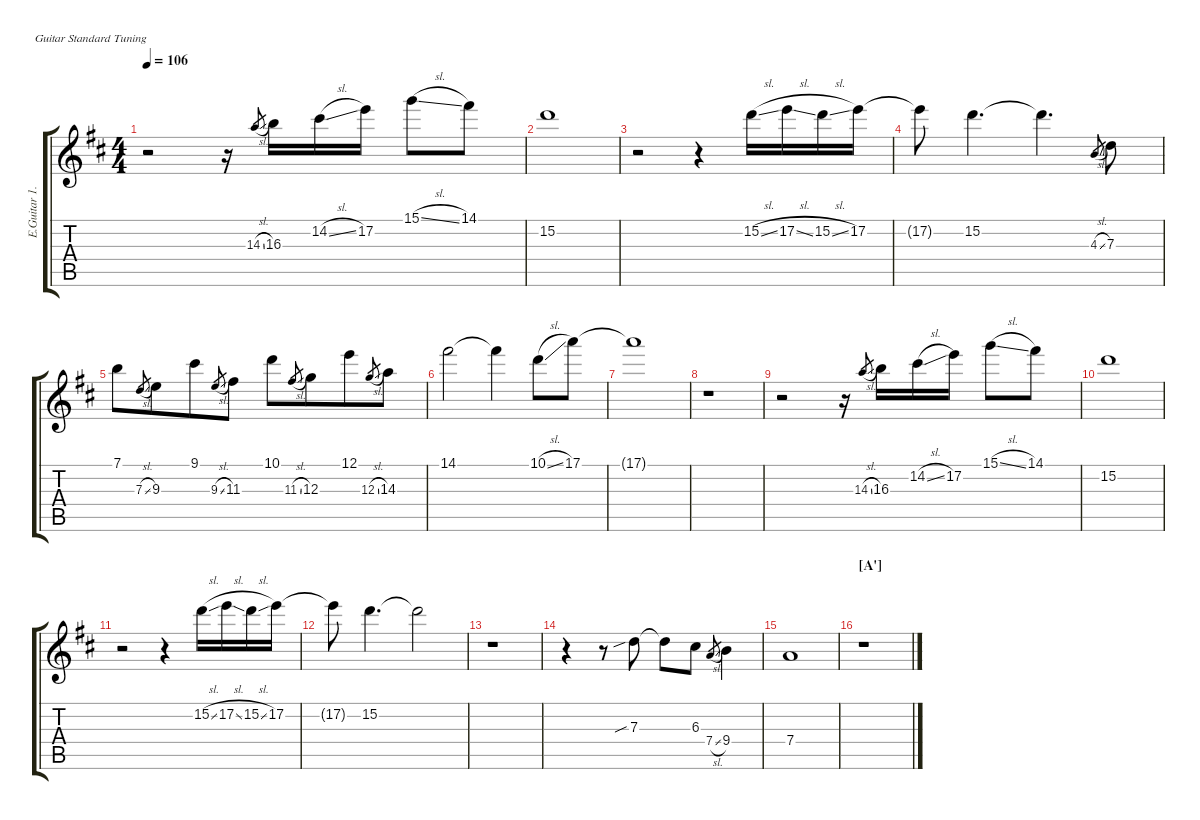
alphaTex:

\defaultSystemsLayout 4
\hideDynamics
\track ("E.Guitar 1." "E.Guitar 1.") {defaultSystemsLayout 4 instrument overdrivenguitar}
\staff {score tabs}
\tuning (E4 B3 G3 D3 A2 E2)
\ts (4 4)
\tempo 106
\clef g2
\ks d
r.2{dy mf beam Down} r.16{beam Down} 14.3{sl acc forcenatural}.8{gr beam Up} 16.3{acc forcenatural}.16{beam Down} 14.2{sl acc #}.16{beam Down} 17.2{acc forcenatural}.16{beam Down} 15.1{sl acc forcenatural}.8{beam Down} 14.1{acc #}.8{beam Down} |
15.2{acc forcenatural}.1{beam Down} |
r.2{beam Down} r.4{beam Down} 15.2{sl acc forcenatural}.16{beam Down} 17.2{sl acc forcenatural}.16{beam Down} 15.2{sl acc forcenatural}.16{beam Down} 17.2{acc forcenatural}.16{beam Down} |
17.2{t acc forcenatural}.8{beam Down} 15.2{acc forcenatural}.4{d beam Down} 15.2{t acc forcenatural}.4{d beam Down} 4.3{sl acc forcenatural}.8{gr beam Up} 7.3{acc forcenatural}.8{beam Down} |
7.1{acc forcenatural}.8{beam Down} 7.3{sl acc forcenatural}.8{gr beam Up} 9.3{acc forcenatural}.8{beam Down beam merge} 9.1{acc #}.8{beam Down} 9.3{sl acc forcenatural}.8{gr beam Up} 11.3{acc #}.8{beam Down} 10.1{acc forcenatural}.8{beam Down} 11.3{sl acc #}.8{gr beam Up} 12.3{acc forcenatural}.8{beam Down beam merge} 12.1{acc forcenatural}.8{beam Down beam merge} 12.3{sl acc forcenatural}.8{gr beam Up beam merge} 14.3{acc forcenatural}.8{beam Down} |
14.1{acc #}.2{beam Down} 14.1{t acc #}.4{beam Down} 10.1{sl acc forcenatural}.8{beam Down} 17.1{acc forcenatural}.8{beam Down} |
17.1{t acc forcenatural}.1{beam Down} |
r.1{beam Down} |
r.2{beam Down} r.16{beam Down} 14.3{sl acc forcenatural}.8{gr beam Up} 16.3{acc forcenatural}.16{beam Down} 14.2{sl acc #}.16{beam Down} 17.2{acc forcenatural}.16{beam Down} 15.1{sl acc forcenatural}.8{beam Down} 14.1{acc #}.8{beam Down} |
15.2{acc forcenatural}.1{beam Down} |
r.2{beam Down} r.4{beam Down} 15.2{sl acc forcenatural}.16{beam Down} 17.2{sl acc forcenatural}.16{beam Down} 15.2{sl acc forcenatural}.16{beam Down} 17.2{acc forcenatural}.16{beam Down} |
17.2{t acc forcenatural}.8{beam Down} 15.2{acc forcenatural}.4{d beam Down} 15.2{t acc forcenatural}.2{beam Down} |
r.1{beam Down} |
r.4{beam Down} r.8{beam Down} 7.3{sib acc forcenatural}.8{beam Down} 7.3{t acc forcenatural}.8{beam Down} 6.3{acc #}.8{beam Down} 7.4{sl acc forcenatural}.8{gr beam Up} 9.4{acc forcenatural}.4{beam Down} |
7.4{acc forcenatural}.1{beam Up} |
\section ("A'" "")
r.1{beam Down}
